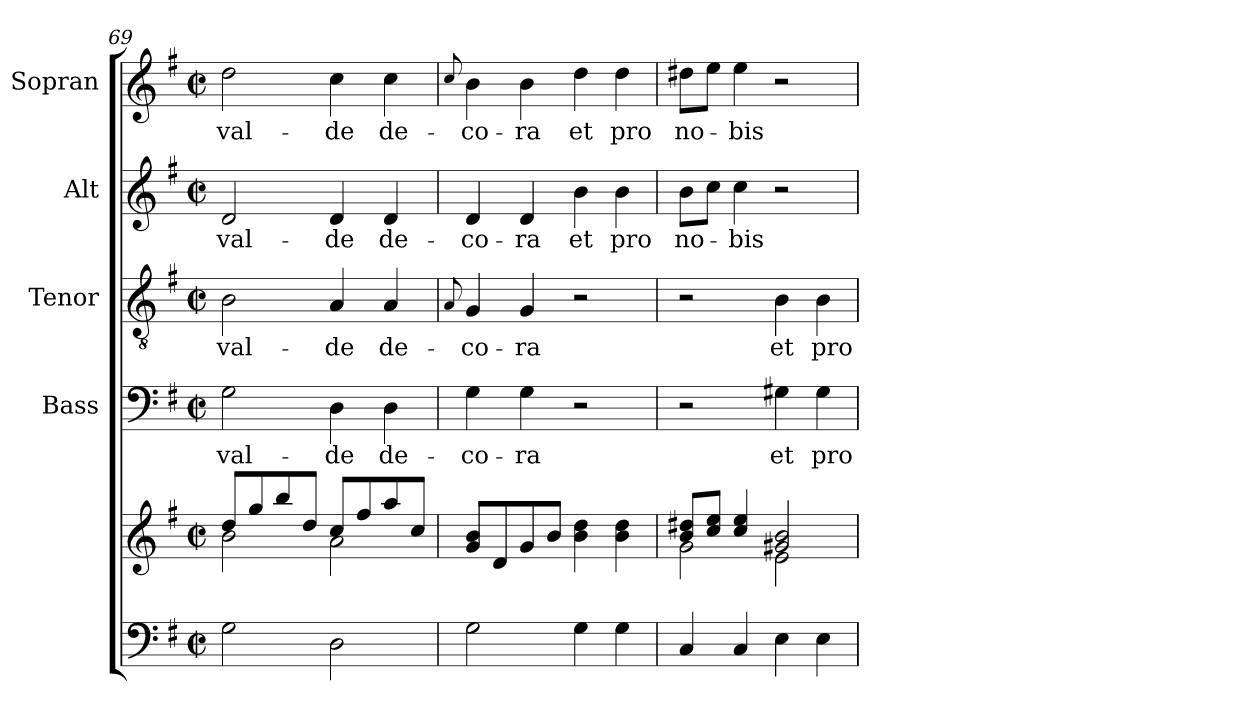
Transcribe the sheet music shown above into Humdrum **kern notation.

**kern	**kern	**kern	**text	**kern	**text	**kern	**text	**kern	**text
*part5	*part5	*part4	*part4	*part3	*part3	*part2	*part2	*part1	*part1
*staff6	*staff5	*staff4	*staff4	*staff3	*staff3	*staff2	*staff2	*staff1	*staff1
*	*	*I"Bass	*	*I"Tenor	*	*I"Alt	*	*I"Sopran	*
*	*	*I'B.	*	*I'T.	*	*I'A.	*	*I'S.	*
*clefF4	*clefG2	*clefF4	*	*clefGv2	*	*clefG2	*	*clefG2	*
*k[f#]	*k[f#]	*k[f#]	*	*k[f#]	*	*k[f#]	*	*k[f#]	*
*G:	*G:	*G:	*	*G:	*	*G:	*	*G:	*
*M2/2	*M2/2	*M2/2	*	*M2/2	*	*M2/2	*	*M2/2	*
*met(c|)	*met(c|)	*met(c|)	*	*met(c|)	*	*met(c|)	*	*met(c|)	*
=69	=69	=69	=69	=69	=69	=69	=69	=69	=69
*	*^	*	*	*	*	*	*	*	*
!	!	!	!	!LO:LY:b	!	!LO:LY:b	!	!LO:LY:b	!	!LO:LY:b
2G\	8dd/L	2b\	2G\	val-	2B\	val-	2d/	val-	2dd\	val-
.	8gg/	.	.	.	.	.	.	.	.	.
.	8bb/	.	.	.	.	.	.	.	.	.
.	8dd/J	.	.	.	.	.	.	.	.	.
!	!	!	!	!LO:LY:b	!	!LO:LY:b	!	!LO:LY:b	!	!LO:LY:b
2D\	8cc/L	2a\	4D\	-de	4A/	-de	4d/	-de	4cc\	-de
.	8ff#/	.	.	.	.	.	.	.	.	.
!	!	!	!	!LO:LY:b	!	!LO:LY:b	!	!LO:LY:b	!	!LO:LY:b
.	8aa/	.	4D\	de-	4A/	de-	4d/	de-	4cc\	de-
.	8cc/J	.	.	.	.	.	.	.	.	.
*	*v	*v	*	*	*	*	*	*	*	*
=70	=70	=70	=70	=70	=70	=70	=70	=70	=70
.	.	.	.	8qqA/	.	.	.	8qqcc/	.
!	!	!	!LO:LY:b	!	!LO:LY:b	!	!LO:LY:b	!	!LO:LY:b
2G\	8g/ 8b/L	4G\	-co-	4G/	-co-	4d/	-co-	4b\	-co-
.	8d/	.	.	.	.	.	.	.	.
!	!	!	!LO:LY:b	!	!LO:LY:b	!	!LO:LY:b	!	!LO:LY:b
.	8g/	4G\	-ra	4G/	-ra	4d/	-ra	4b\	-ra
.	8b/J	.	.	.	.	.	.	.	.
!	!	!	!	!	!	!	!LO:LY:b	!	!LO:LY:b
4G\	4b\ 4dd\	2r	.	2r	.	4b\	et	4dd\	et
!	!	!	!	!	!	!	!LO:LY:b	!	!LO:LY:b
4G\	4b\ 4dd\	.	.	.	.	4b\	pro	4dd\	pro
=71	=71	=71	=71	=71	=71	=71	=71	=71	=71
*	*^	*	*	*	*	*	*	*	*
!	!	!	!	!	!	!	!	!LO:LY:b	!	!LO:LY:b
4C/	8b/ 8dd#X/L	2g\	2r	.	2r	.	8b\L	no-	8dd#X\L	no-
.	8cc/ 8ee/J	.	.	.	.	.	8cc\J	.	8ee\J	.
!	!	!	!	!	!	!	!	!LO:LY:b	!	!LO:LY:b
4C/	4cc/ 4ee/	.	.	.	.	.	4cc\	-bis	4ee\	-bis
!	!	!	!	!LO:LY:b	!	!LO:LY:b	!	!	!	!
4E\	2g#X/ 2b/	2e\	4G#X\	et	4B\	et	2r	.	2r	.
!	!	!	!	!LO:LY:b	!	!LO:LY:b	!	!	!	!
4E\	.	.	4G#\	pro	4B\	pro	.	.	.	.
*	*v	*v	*	*	*	*	*	*	*	*
=	=	=	=	=	=	=	=	=	=
*-	*-	*-	*-	*-	*-	*-	*-	*-	*-
